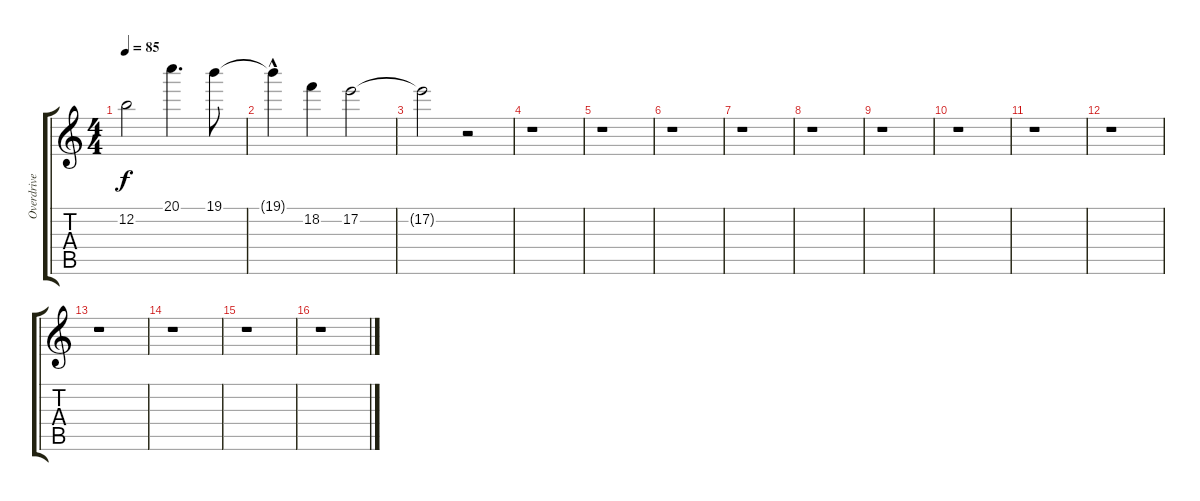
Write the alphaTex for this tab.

\track ("Overdrive Solo" "Overdrive ") {instrument overdrivenguitar}
\staff {score tabs}
\tuning (E4 B3 G3 D3 A2 E2) {hide}
\ts (4 4)
\tempo 85
\clef g2
\ks c
12.2{t}.2{dy f} 20.1.4{d} 19.1.8 |
19.1{hac t}.4 18.2.4 17.2.2 |
17.2{t}.2 r.2 |
r.1 |
r.1 |
r.1 |
r.1 |
r.1 |
r.1 |
r.1 |
r.1 |
r.1 |
r.1 |
r.1 |
r.1 |
r.1
